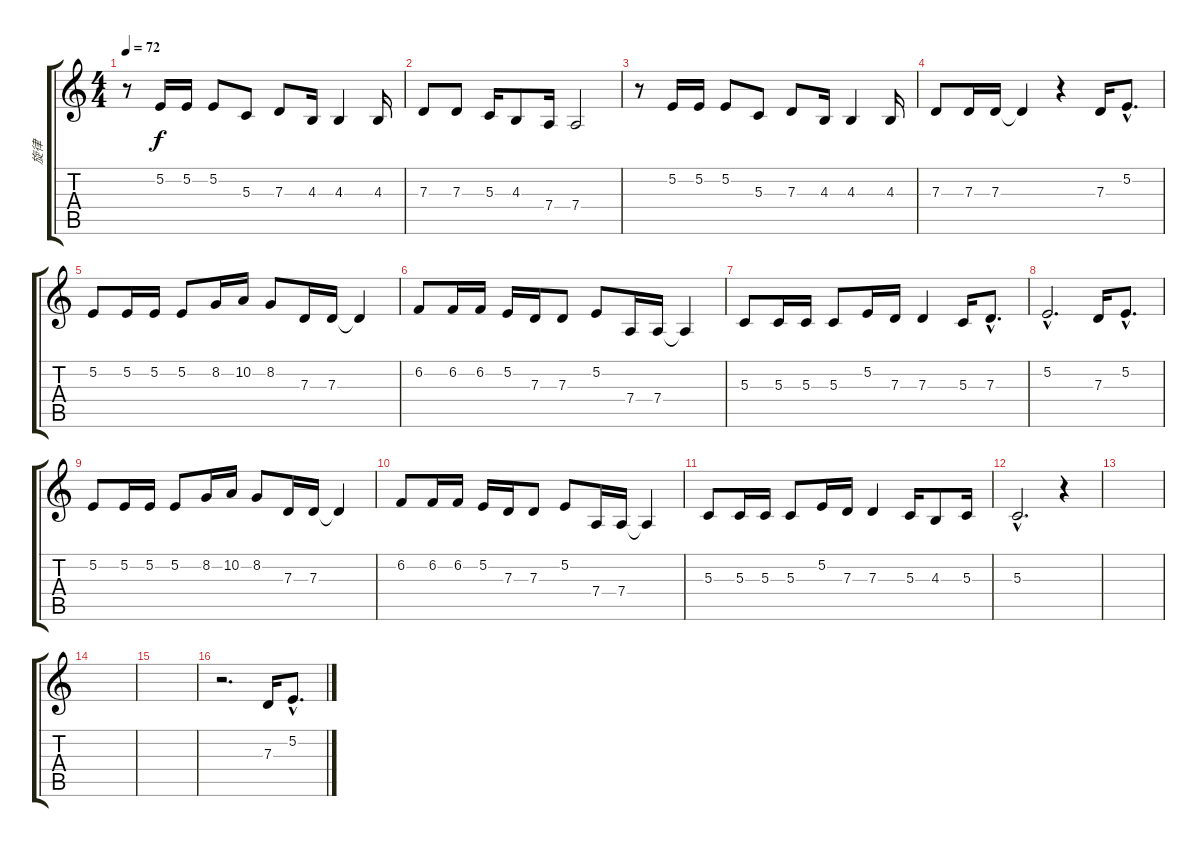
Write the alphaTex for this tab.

\track ("旋律" "旋律") {instrument oboe}
\staff {score tabs}
\tuning (E4 B3 G3 D3 A2 E2) {hide}
\ts (4 4)
\tempo 72
\clef g2
\ks c
r.8{dy f} 5.2.16 5.2.16 5.2.8 5.3.8 7.3.8 4.3.16 4.3.4 4.3.16 |
7.3.8 7.3.8 5.3.16 4.3.8 7.4.16 7.4.2 |
r.8 5.2.16 5.2.16 5.2.8 5.3.8 7.3.8 4.3.16 4.3.4 4.3.16 |
7.3.8 7.3.16 7.3.16 7.3{t}.4 r.4 7.3.16 5.2{hac}.8{d} |
5.2.8 5.2.16 5.2.16 5.2.8 8.2.16 10.2.16 8.2.8 7.3.16 7.3.16 7.3{t}.4 |
6.2.8 6.2.16 6.2.16 5.2.16 7.3.16 7.3.8 5.2.8 7.4.16 7.4.16 7.4{t}.4 |
5.3.8 5.3.16 5.3.16 5.3.8 5.2.16 7.3.16 7.3.4 5.3.16 7.3{hac}.8{d} |
5.2{hac}.2{d} 7.3.16 5.2{hac}.8{d} |
5.2.8 5.2.16 5.2.16 5.2.8 8.2.16 10.2.16 8.2.8 7.3.16 7.3.16 7.3{t}.4 |
6.2.8 6.2.16 6.2.16 5.2.16 7.3.16 7.3.8 5.2.8 7.4.16 7.4.16 7.4{t}.4 |
5.3.8 5.3.16 5.3.16 5.3.8 5.2.16 7.3.16 7.3.4 5.3.16 4.3.8 5.3.16 |
5.3{hac}.2{d} r.4 |
|
|
|
r.2{d} 7.3.16 5.2{hac}.8{d}
